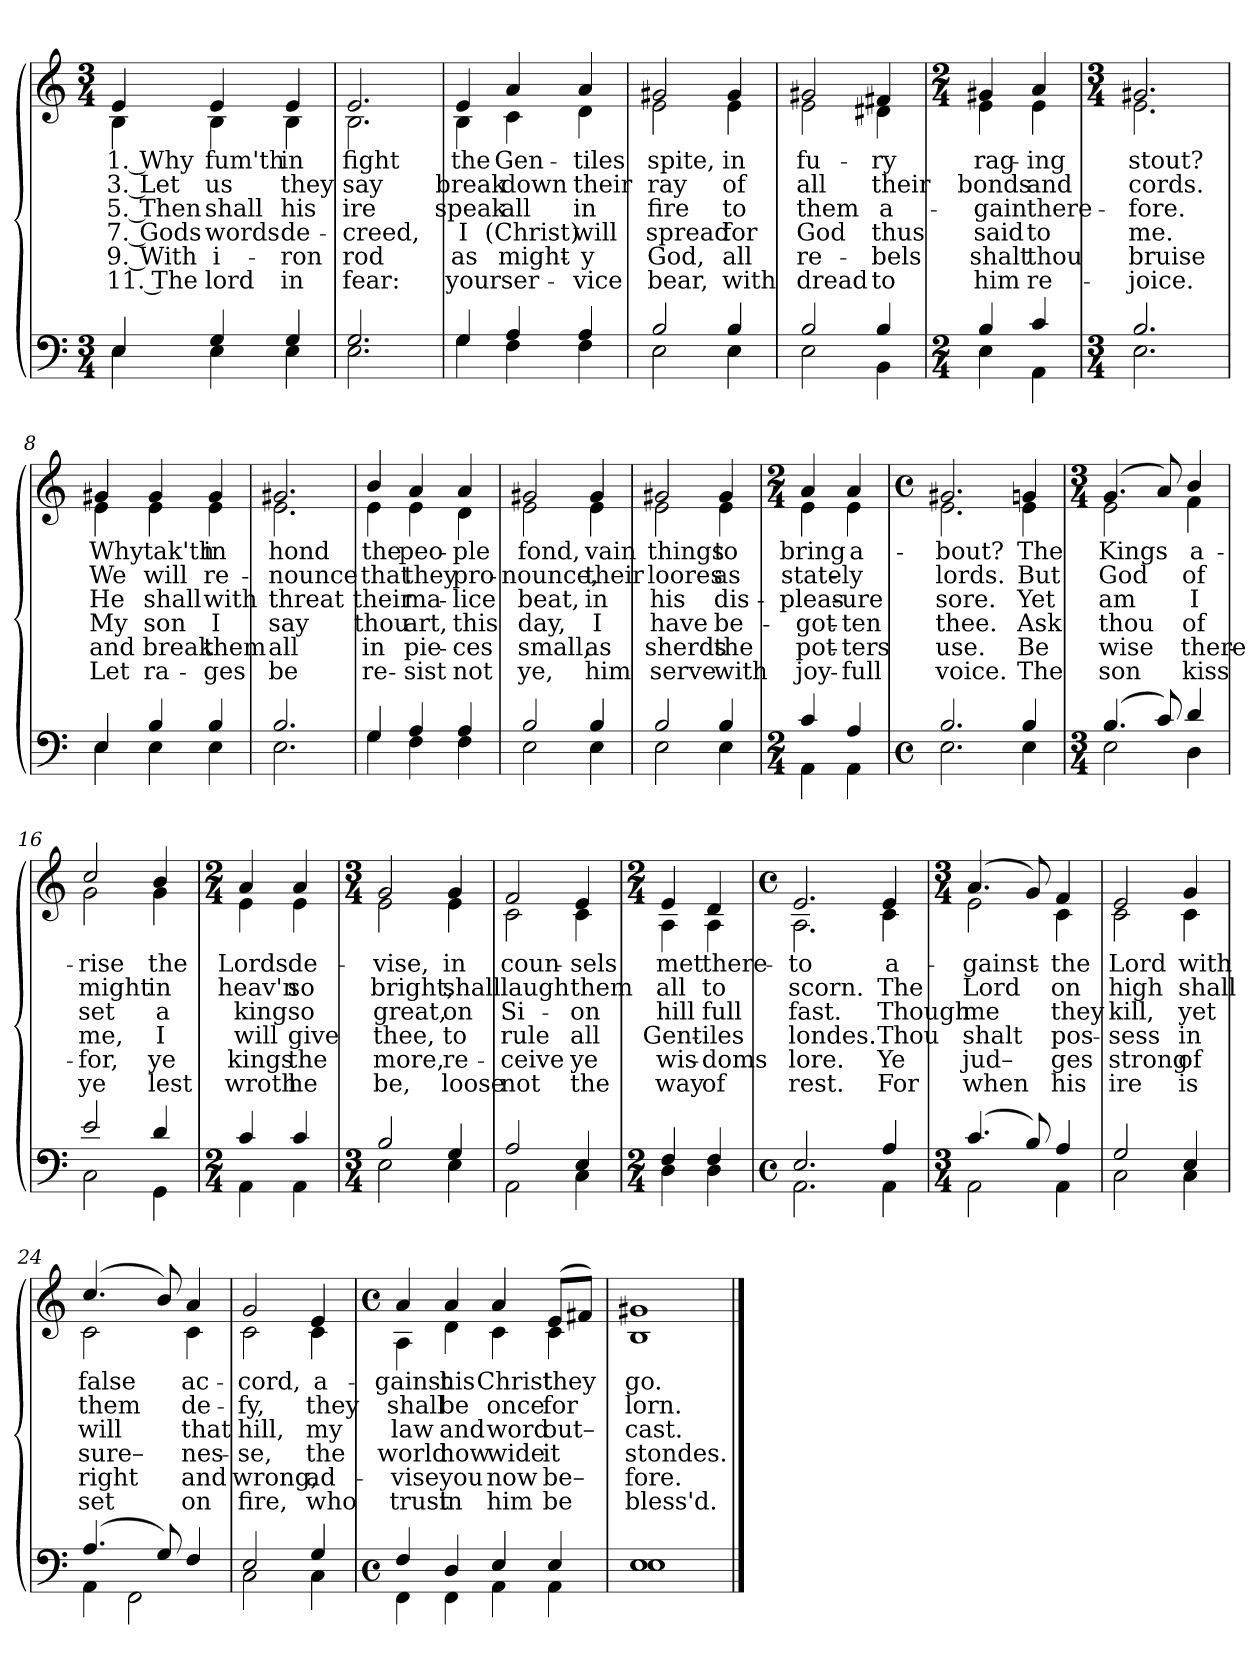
**kern	**kern	**text	**text	**text	**text	**text	**text
*part2	*part1	*part1	*part1	*part1	*part1	*part1	*part1
*staff2	*staff1	*staff1	*staff1	*staff1	*staff1	*staff1	*staff1
*clefF4	*clefG2	*	*	*	*	*	*
*k[]	*k[]	*	*	*	*	*	*
*M3/4	*M3/4	*	*	*	*	*	*
=1	=1	=1	=1	=1	=1	=1	=1
*^	*	*	*	*	*	*	*
!	!	!	!LO:LY:b	!LO:LY:b	!LO:LY:b	!LO:LY:b	!LO:LY:b	!LO:LY:b
*	*	*^	*	*	*	*	*	*
4E/	4E\	4e/	4B\	1. Why	3. Let	5. Then	7. Gods	9. With	11. The
!	!	!	!	!LO:LY:b	!LO:LY:b	!LO:LY:b	!LO:LY:b	!LO:LY:b	!LO:LY:b
4G/	4E\	4e/	4B\	fum'th	us	shall	words	i-	lord
!	!	!	!	!LO:LY:b	!LO:LY:b	!LO:LY:b	!LO:LY:b	!LO:LY:b	!LO:LY:b
4G/	4E\	4e/	4B\	in	they	his	de-	-ron	in
=2	=2	=2	=2	=2	=2	=2	=2	=2	=2
!	!	!	!	!LO:LY:b	!LO:LY:b	!LO:LY:b	!LO:LY:b	!LO:LY:b	!LO:LY:b
2.G/	2.E\	2.e/	2.B\	fight	say	ire	-creed,	rod	fear:
=3	=3	=3	=3	=3	=3	=3	=3	=3	=3
!	!	!	!	!LO:LY:b	!LO:LY:b	!LO:LY:b	!LO:LY:b	!LO:LY:b	!LO:LY:b
4G/	4G\	4e/	4B\	the	break	speak	I	as	your
!	!	!	!	!LO:LY:b	!LO:LY:b	!LO:LY:b	!LO:LY:b	!LO:LY:b	!LO:LY:b
4A/	4F\	4a/	4c\	Gen-	down	all	(Christ)	might-	ser-
!	!	!	!	!LO:LY:b	!LO:LY:b	!LO:LY:b	!LO:LY:b	!LO:LY:b	!LO:LY:b
4A/	4F\	4a/	4d\	-tiles	their	in	will	-y	-vice
=4	=4	=4	=4	=4	=4	=4	=4	=4	=4
!	!	!	!	!LO:LY:b	!LO:LY:b	!LO:LY:b	!LO:LY:b	!LO:LY:b	!LO:LY:b
2B/	2E\	2g#X/	2e\	spite,	ray	fire	spread	God,	bear,
!	!	!	!	!LO:LY:b	!LO:LY:b	!LO:LY:b	!LO:LY:b	!LO:LY:b	!LO:LY:b
4B/	4E\	4g#/	4e\	in	of	to	for	all	with
=5	=5	=5	=5	=5	=5	=5	=5	=5	=5
!	!	!	!	!LO:LY:b	!LO:LY:b	!LO:LY:b	!LO:LY:b	!LO:LY:b	!LO:LY:b
2B/	2E\	2g#X/	2e\	fu-	all	them	God	re-	dread
!	!	!	!	!LO:LY:b	!LO:LY:b	!LO:LY:b	!LO:LY:b	!LO:LY:b	!LO:LY:b
4B/	4BB\	4f#X/	4d#X\	-ry	their	a-	thus	-bels	to
!!LO:LB:g=z	!!
=6	=6	=6	=6	=6	=6	=6	=6	=6	=6
*M2/4	*	*M2/4	*	*	*	*	*	*	*
!	!	!	!	!LO:LY:b	!LO:LY:b	!LO:LY:b	!LO:LY:b	!LO:LY:b	!LO:LY:b
4B/	4E\	4g#X/	4e\	rag-	bonds	-gain	said	shalt	him
!	!	!	!	!LO:LY:b	!LO:LY:b	!LO:LY:b	!LO:LY:b	!LO:LY:b	!LO:LY:b
4c/	4AA\	4a/	4e\	-ing	and	there-	to	thou	re-
=7	=7	=7	=7	=7	=7	=7	=7	=7	=7
*M3/4	*	*M3/4	*	*	*	*	*	*	*
!	!	!	!	!LO:LY:b	!LO:LY:b	!LO:LY:b	!LO:LY:b	!LO:LY:b	!LO:LY:b
2.B/	2.E\	2.g#X/	2.e\	stout?	cords.	-fore.	me.	bruise	-joice.
=8	=8	=8	=8	=8	=8	=8	=8	=8	=8
!	!	!	!	!LO:LY:b	!LO:LY:b	!LO:LY:b	!LO:LY:b	!LO:LY:b	!LO:LY:b
4E/	4E\	4g#X/	4e\	Why	We	He	My	and	Let
!	!	!	!	!LO:LY:b	!LO:LY:b	!LO:LY:b	!LO:LY:b	!LO:LY:b	!LO:LY:b
4B/	4E\	4g#/	4e\	tak'th	will	shall	son	break	ra-
!	!	!	!	!LO:LY:b	!LO:LY:b	!LO:LY:b	!LO:LY:b	!LO:LY:b	!LO:LY:b
4B/	4E\	4g#/	4e\	in	re-	with	I	them	-ges
=9	=9	=9	=9	=9	=9	=9	=9	=9	=9
!	!	!	!	!LO:LY:b	!LO:LY:b	!LO:LY:b	!LO:LY:b	!LO:LY:b	!LO:LY:b
2.B/	2.E\	2.g#X/	2.e\	hond	-nounce	threat	say	all	be
=10	=10	=10	=10	=10	=10	=10	=10	=10	=10
!	!	!	!	!LO:LY:b	!LO:LY:b	!LO:LY:b	!LO:LY:b	!LO:LY:b	!LO:LY:b
4G/	4G\	4b/	4e\	the	that	their	thou	in	re-
!	!	!	!	!LO:LY:b	!LO:LY:b	!LO:LY:b	!LO:LY:b	!LO:LY:b	!LO:LY:b
4A/	4F\	4a/	4e\	peo-	they	ma-	art,	pie-	-sist
!	!	!	!	!LO:LY:b	!LO:LY:b	!LO:LY:b	!LO:LY:b	!LO:LY:b	!LO:LY:b
4A/	4F\	4a/	4d\	-ple	pro-	-lice	this	-ces	not
!!LO:LB:g=z	!!
=11	=11	=11	=11	=11	=11	=11	=11	=11	=11
!	!	!	!	!LO:LY:b	!LO:LY:b	!LO:LY:b	!LO:LY:b	!LO:LY:b	!LO:LY:b
2B/	2E\	2g#X/	2e\	fond,	-nounce,	beat,	day,	small,	ye,
!	!	!	!	!LO:LY:b	!LO:LY:b	!LO:LY:b	!LO:LY:b	!LO:LY:b	!LO:LY:b
4B/	4E\	4g#/	4e\	vain	their	in	I	as	him
=12	=12	=12	=12	=12	=12	=12	=12	=12	=12
!	!	!	!	!LO:LY:b	!LO:LY:b	!LO:LY:b	!LO:LY:b	!LO:LY:b	!LO:LY:b
2B/	2E\	2g#X/	2e\	things	loores	his	have	sherds	serve
!	!	!	!	!LO:LY:b	!LO:LY:b	!LO:LY:b	!LO:LY:b	!LO:LY:b	!LO:LY:b
4B/	4E\	4g#/	4e\	to	as	dis-	be-	the	with
=13	=13	=13	=13	=13	=13	=13	=13	=13	=13
*M2/4	*	*M2/4	*	*	*	*	*	*	*
!	!	!	!	!LO:LY:b	!LO:LY:b	!LO:LY:b	!LO:LY:b	!LO:LY:b	!LO:LY:b
4c/	4AA\	4a/	4e\	bring	state-	-pleas-	-got-	pot-	joy-
!	!	!	!	!LO:LY:b	!LO:LY:b	!LO:LY:b	!LO:LY:b	!LO:LY:b	!LO:LY:b
4A/	4AA\	4a/	4e\	a-	-ly	-ure	-ten	-ters	-full
=14	=14	=14	=14	=14	=14	=14	=14	=14	=14
*M4/4	*	*M4/4	*	*	*	*	*	*	*
*met(c)	*	*met(c)	*	*	*	*	*	*	*
!	!	!	!	!LO:LY:b	!LO:LY:b	!LO:LY:b	!LO:LY:b	!LO:LY:b	!LO:LY:b
2.B/	2.E\	2.g#X/	2.e\	-bout?	lords.	sore.	thee.	use.	voice.
!	!	!	!	!LO:LY:b	!LO:LY:b	!LO:LY:b	!LO:LY:b	!LO:LY:b	!LO:LY:b
4B/	4E\	4gn/	4e\	The	But	Yet	Ask	Be	The
=15	=15	=15	=15	=15	=15	=15	=15	=15	=15
*M3/4	*	*M3/4	*	*	*	*	*	*	*
!	!	!	!	!LO:LY:b	!LO:LY:b	!LO:LY:b	!LO:LY:b	!LO:LY:b	!LO:LY:b
(>4.B/	2E\	(>4.g/	2e\	Kings	God	am	thou	wise	son
8c/)	.	8a/)	.	.	.	.	.	.	.
!	!	!	!	!LO:LY:b	!LO:LY:b	!LO:LY:b	!LO:LY:b	!LO:LY:b	!LO:LY:b
4d/	4D\	4b/	4f\	a-	of	I	of	there-	kiss
=16	=16	=16	=16	=16	=16	=16	=16	=16	=16
!	!	!	!	!LO:LY:b	!LO:LY:b	!LO:LY:b	!LO:LY:b	!LO:LY:b	!LO:LY:b
2e/	2C\	2cc/	2g\	-rise	might	set	me,	-for,	ye
!	!	!	!	!LO:LY:b	!LO:LY:b	!LO:LY:b	!LO:LY:b	!LO:LY:b	!LO:LY:b
4d/	4GG\	4b/	4g\	the	in	a	I	ye	lest
!!LO:PB:g=z	!!
=17	=17	=17	=17	=17	=17	=17	=17	=17	=17
*M2/4	*	*M2/4	*	*	*	*	*	*	*
!	!	!	!	!LO:LY:b	!LO:LY:b	!LO:LY:b	!LO:LY:b	!LO:LY:b	!LO:LY:b
4c/	4AA\	4a/	4e\	Lords	heav'n	king	will	kings	wroth
!	!	!	!	!LO:LY:b	!LO:LY:b	!LO:LY:b	!LO:LY:b	!LO:LY:b	!LO:LY:b
4c/	4AA\	4a/	4e\	de-	so	so	give	the	he
=18	=18	=18	=18	=18	=18	=18	=18	=18	=18
*M3/4	*	*M3/4	*	*	*	*	*	*	*
!	!	!	!	!LO:LY:b	!LO:LY:b	!LO:LY:b	!LO:LY:b	!LO:LY:b	!LO:LY:b
2B/	2E\	2g/	2e\	-vise,	bright,	great,	thee,	more,	be,
!	!	!	!	!LO:LY:b	!LO:LY:b	!LO:LY:b	!LO:LY:b	!LO:LY:b	!LO:LY:b
4G/	4E\	4g/	4e\	in	shall	on	to	re-	loose
=19	=19	=19	=19	=19	=19	=19	=19	=19	=19
!	!	!	!	!LO:LY:b	!LO:LY:b	!LO:LY:b	!LO:LY:b	!LO:LY:b	!LO:LY:b
2A/	2AA\	2f/	2c\	coun-	laugh	Si-	rule	-ceive	not
!	!	!	!	!LO:LY:b	!LO:LY:b	!LO:LY:b	!LO:LY:b	!LO:LY:b	!LO:LY:b
4E/	4C\	4e/	4c\	-sels	them	-on	all	ye	the
=20	=20	=20	=20	=20	=20	=20	=20	=20	=20
*M2/4	*	*M2/4	*	*	*	*	*	*	*
!	!	!	!	!LO:LY:b	!LO:LY:b	!LO:LY:b	!LO:LY:b	!LO:LY:b	!LO:LY:b
4F/	4D\	4e/	4A\	met	all	hill	Gent-	wis-	way
!	!	!	!	!LO:LY:b	!LO:LY:b	!LO:LY:b	!LO:LY:b	!LO:LY:b	!LO:LY:b
4F/	4D\	4d/	4A\	there-	to	full	-iles	-doms	of
=21	=21	=21	=21	=21	=21	=21	=21	=21	=21
*M4/4	*	*M4/4	*	*	*	*	*	*	*
*met(c)	*	*met(c)	*	*	*	*	*	*	*
!	!	!	!	!LO:LY:b	!LO:LY:b	!LO:LY:b	!LO:LY:b	!LO:LY:b	!LO:LY:b
2.E/	2.AA\	2.e/	2.A\	-to	scorn.	fast.	londes.	lore.	rest.
!	!	!	!	!LO:LY:b	!LO:LY:b	!LO:LY:b	!LO:LY:b	!LO:LY:b	!LO:LY:b
4A/	4AA\	4e/	4c\	a-	The	Though	Thou	Ye	For
!!LO:LB:g=z	!!
=22	=22	=22	=22	=22	=22	=22	=22	=22	=22
*M3/4	*	*M3/4	*	*	*	*	*	*	*
!	!	!	!	!LO:LY:b	!LO:LY:b	!LO:LY:b	!LO:LY:b	!LO:LY:b	!LO:LY:b
(>4.c/	2AA\	(>4.a/	2e\	-gainst-	Lord	me	shalt	-jud–	when
8B/)	.	8g/)	.	.	.	.	.	.	.
!	!	!	!	!LO:LY:b	!LO:LY:b	!LO:LY:b	!LO:LY:b	!LO:LY:b	!LO:LY:b
4A/	4AA\	4f/	4c\	-the	on	they	pos-	ges	his
=23	=23	=23	=23	=23	=23	=23	=23	=23	=23
!	!	!	!	!LO:LY:b	!LO:LY:b	!LO:LY:b	!LO:LY:b	!LO:LY:b	!LO:LY:b
2G/	2C\	2e/	2c\	Lord	high	kill,	-sess	strong	ire
!	!	!	!	!LO:LY:b	!LO:LY:b	!LO:LY:b	!LO:LY:b	!LO:LY:b	!LO:LY:b
4E/	4C\	4g/	4c\	with	shall	yet	in	of	is
=24	=24	=24	=24	=24	=24	=24	=24	=24	=24
!	!	!	!	!LO:LY:b	!LO:LY:b	!LO:LY:b	!LO:LY:b	!LO:LY:b	!LO:LY:b
(>4.A/	4AA\	(>4.cc/	2c\	false	them	will	-sure–	right	set
.	2FF\	.	.	.	.	.	.	.	.
8G/)	.	8b/)	.	.	.	.	.	.	.
!	!	!	!	!LO:LY:b	!LO:LY:b	!LO:LY:b	!LO:LY:b	!LO:LY:b	!LO:LY:b
4F/	.	4a/	4c\	ac-	de-	that	nes-	and	on
=25	=25	=25	=25	=25	=25	=25	=25	=25	=25
!	!	!	!	!LO:LY:b	!LO:LY:b	!LO:LY:b	!LO:LY:b	!LO:LY:b	!LO:LY:b
2E/	2C\	2g/	2c\	-cord,	-fy,	hill,	-se,	wrong,	fire,
!	!	!	!	!LO:LY:b	!LO:LY:b	!LO:LY:b	!LO:LY:b	!LO:LY:b	!LO:LY:b
4G/	4C\	4e/	4c\	a-	they	my	the	ad-	who
=26	=26	=26	=26	=26	=26	=26	=26	=26	=26
*M4/4	*	*M4/4	*	*	*	*	*	*	*
*met(c)	*	*met(c)	*	*	*	*	*	*	*
!	!	!	!	!LO:LY:b	!LO:LY:b	!LO:LY:b	!LO:LY:b	!LO:LY:b	!LO:LY:b
4F/	4FF\	4a/	4A\	-gainst	shall	law	world	-vise	trust
!	!	!	!	!LO:LY:b	!LO:LY:b	!LO:LY:b	!LO:LY:b	!LO:LY:b	!LO:LY:b
4D/	4FF\	4a/	4d\	his	be	and	how	you	in
!	!	!	!	!LO:LY:b	!LO:LY:b	!LO:LY:b	!LO:LY:b	!LO:LY:b	!LO:LY:b
4E/	4AA\	4a/	4c\	Christ	once	word	wide	now	him
!	!	!	!	!LO:LY:b	!LO:LY:b	!LO:LY:b	!LO:LY:b	!LO:LY:b	!LO:LY:b
4E/	4AA\	(>8e/L	4c\	they	for	-out–	it	be–	be
.	.	8f#X/J)	.	.	.	.	.	.	.
!!LO:LB:g=z	!!
=27	=27	=27	=27	=27	=27	=27	=27	=27	=27
!	!	!	!	!LO:LY:b	!LO:LY:b	!LO:LY:b	!LO:LY:b	!LO:LY:b	!LO:LY:b
1E	1E	1g#X	1B	go.	lorn.	cast.	stondes.	fore.	bless'd.
*v	*v	*	*	*	*	*	*	*	*
*	*v	*v	*	*	*	*	*	*
==	==	==	==	==	==	==	==
*-	*-	*-	*-	*-	*-	*-	*-
